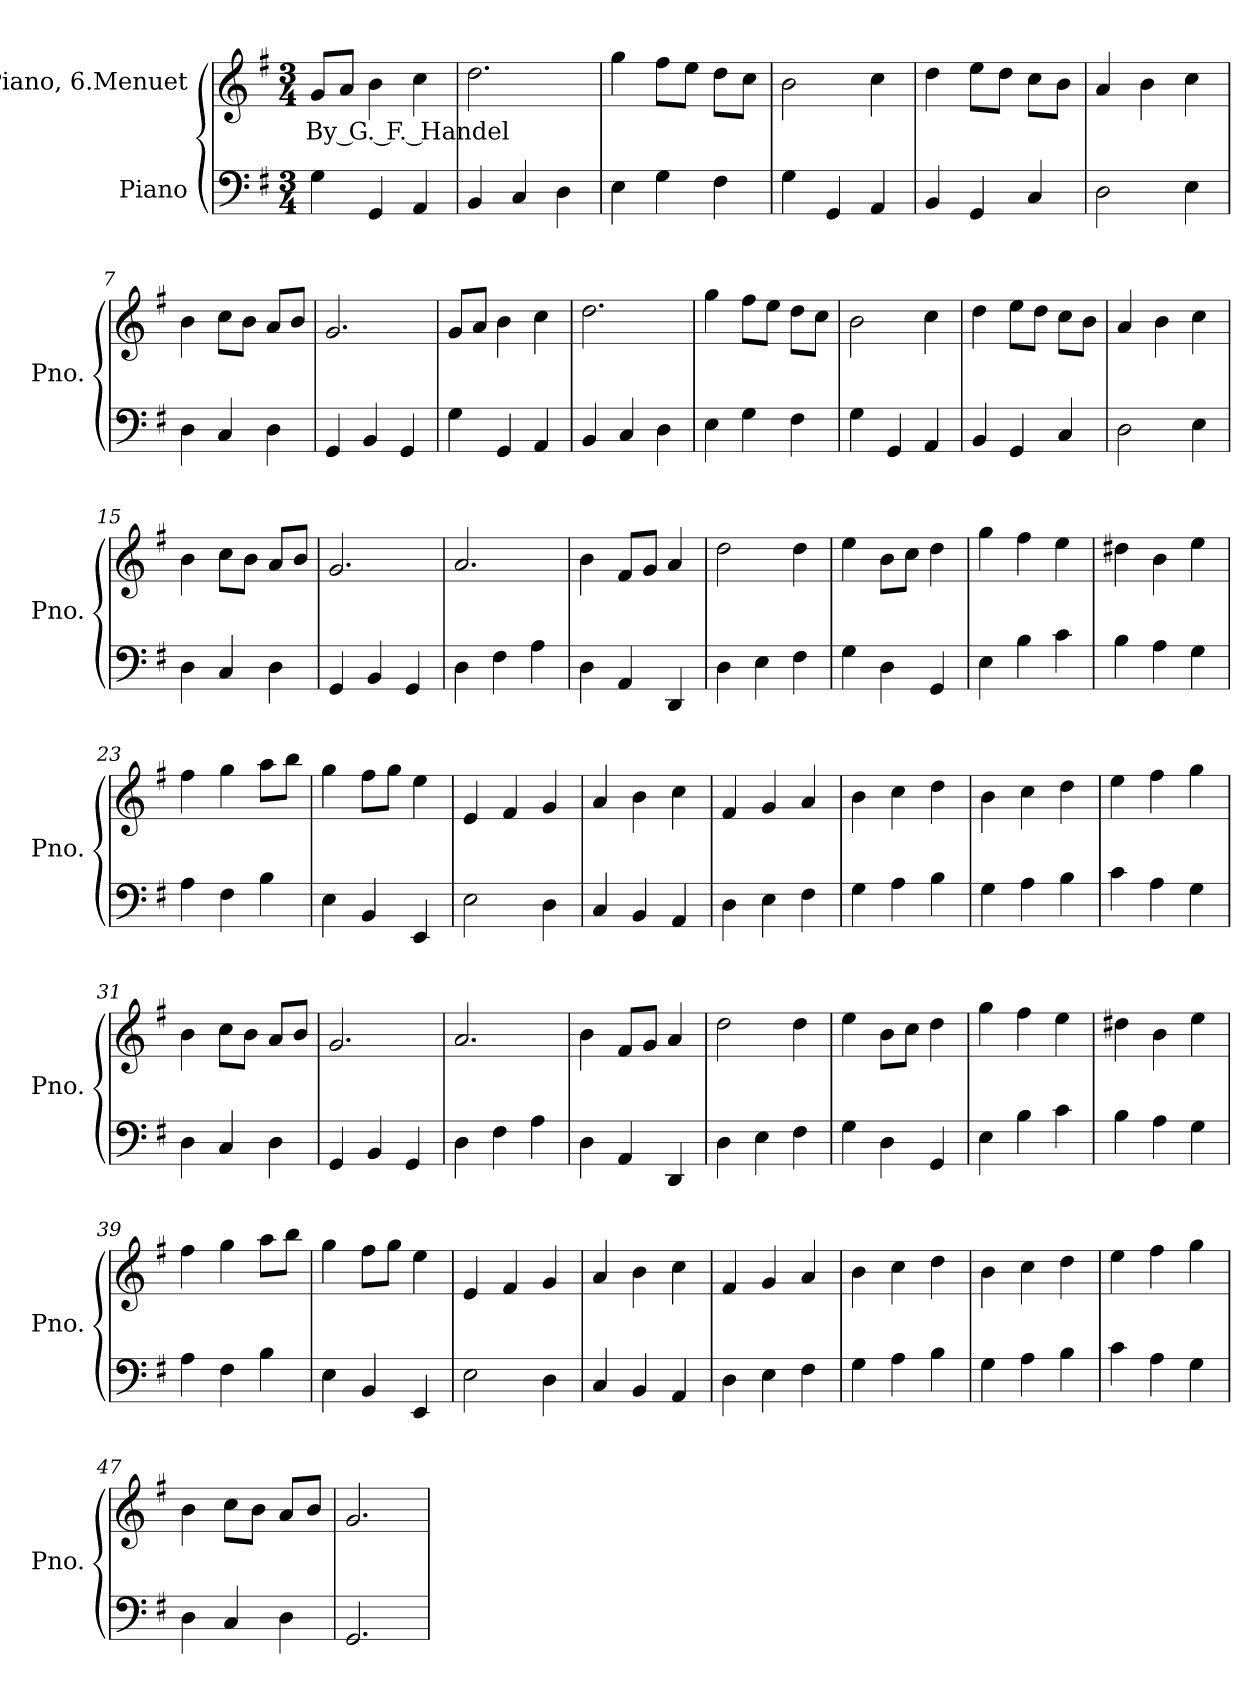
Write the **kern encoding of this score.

**kern	**kern	**text
*part2	*part1	*part1
*staff2	*staff1	*staff1
*I"Piano	*I"Piano, 6.Menuet	*
*I'Pno.	*I'Pno.	*
*clefF4	*clefG2	*
*k[f#]	*k[f#]	*
*M3/4	*M3/4	*
*MM120	*MM120	*
=1	=1	=1
!	!	!LO:LY:b
4G\	8g/L	By G. F. Handel
.	8a/J	.
4GG/	4b\	.
4AA/	4cc\	.
=2	=2	=2
4BB/	2.dd\	.
4C/	.	.
4D\	.	.
=3	=3	=3
4E\	4gg\	.
4G\	8ff#\L	.
.	8ee\J	.
4F#\	8dd\L	.
.	8cc\J	.
=4	=4	=4
4G\	2b\	.
4GG/	.	.
4AA/	4cc\	.
=5	=5	=5
4BB/	4dd\	.
4GG/	8ee\L	.
.	8dd\J	.
4C/	8cc\L	.
.	8b\J	.
=6	=6	=6
2D\	4a/	.
.	4b\	.
4E\	4cc\	.
!!LO:LB:g=z
=7	=7	=7
4D\	4b\	.
4C/	8cc\L	.
.	8b\J	.
4D\	8a/L	.
.	8b/J	.
=8	=8	=8
4GG/	2.g/	.
4BB/	.	.
4GG/	.	.
=9	=9	=9
4G\	8g/L	.
.	8a/J	.
4GG/	4b\	.
4AA/	4cc\	.
=10	=10	=10
4BB/	2.dd\	.
4C/	.	.
4D\	.	.
=11	=11	=11
4E\	4gg\	.
4G\	8ff#\L	.
.	8ee\J	.
4F#\	8dd\L	.
.	8cc\J	.
=12	=12	=12
4G\	2b\	.
4GG/	.	.
4AA/	4cc\	.
=13	=13	=13
4BB/	4dd\	.
4GG/	8ee\L	.
.	8dd\J	.
4C/	8cc\L	.
.	8b\J	.
=14	=14	=14
2D\	4a/	.
.	4b\	.
4E\	4cc\	.
!!LO:LB:g=z
=15	=15	=15
4D\	4b\	.
4C/	8cc\L	.
.	8b\J	.
4D\	8a/L	.
.	8b/J	.
=16	=16	=16
4GG/	2.g/	.
4BB/	.	.
4GG/	.	.
=17	=17	=17
4D\	2.a/	.
4F#\	.	.
4A\	.	.
=18	=18	=18
4D\	4b\	.
4AA/	8f#/L	.
.	8g/J	.
4DD/	4a/	.
=19	=19	=19
4D\	2dd\	.
4E\	.	.
4F#\	4dd\	.
=20	=20	=20
4G\	4ee\	.
4D\	8b\L	.
.	8cc\J	.
4GG/	4dd\	.
=21	=21	=21
4E\	4gg\	.
4B\	4ff#\	.
4c\	4ee\	.
=22	=22	=22
4B\	4dd#X\	.
4A\	4b\	.
4G\	4ee\	.
=23	=23	=23
4A\	4ff#\	.
4F#\	4gg\	.
4B\	8aa\L	.
.	8bb\J	.
!!LO:LB:g=z
=24	=24	=24
4E\	4gg\	.
4BB/	8ff#\L	.
.	8gg\J	.
4EE/	4ee\	.
=25	=25	=25
2E\	4e/	.
.	4f#/	.
4D\	4g/	.
=26	=26	=26
4C/	4a/	.
4BB/	4b\	.
4AA/	4cc\	.
=27	=27	=27
4D\	4f#/	.
4E\	4g/	.
4F#\	4a/	.
=28	=28	=28
4G\	4b\	.
4A\	4cc\	.
4B\	4dd\	.
=29	=29	=29
4G\	4b\	.
4A\	4cc\	.
4B\	4dd\	.
=30	=30	=30
4c\	4ee\	.
4A\	4ff#\	.
4G\	4gg\	.
=31	=31	=31
4D\	4b\	.
4C/	8cc\L	.
.	8b\J	.
4D\	8a/L	.
.	8b/J	.
=32	=32	=32
4GG/	2.g/	.
4BB/	.	.
4GG/	.	.
!!LO:LB:g=z
=33	=33	=33
4D\	2.a/	.
4F#\	.	.
4A\	.	.
=34	=34	=34
4D\	4b\	.
4AA/	8f#/L	.
.	8g/J	.
4DD/	4a/	.
=35	=35	=35
4D\	2dd\	.
4E\	.	.
4F#\	4dd\	.
=36	=36	=36
4G\	4ee\	.
4D\	8b\L	.
.	8cc\J	.
4GG/	4dd\	.
=37	=37	=37
4E\	4gg\	.
4B\	4ff#\	.
4c\	4ee\	.
=38	=38	=38
4B\	4dd#X\	.
4A\	4b\	.
4G\	4ee\	.
=39	=39	=39
4A\	4ff#\	.
4F#\	4gg\	.
4B\	8aa\L	.
.	8bb\J	.
=40	=40	=40
4E\	4gg\	.
4BB/	8ff#\L	.
.	8gg\J	.
4EE/	4ee\	.
=41	=41	=41
2E\	4e/	.
.	4f#/	.
4D\	4g/	.
!!LO:LB:g=z
=42	=42	=42
4C/	4a/	.
4BB/	4b\	.
4AA/	4cc\	.
=43	=43	=43
4D\	4f#/	.
4E\	4g/	.
4F#\	4a/	.
=44	=44	=44
4G\	4b\	.
4A\	4cc\	.
4B\	4dd\	.
=45	=45	=45
4G\	4b\	.
4A\	4cc\	.
4B\	4dd\	.
=46	=46	=46
4c\	4ee\	.
4A\	4ff#\	.
4G\	4gg\	.
=47	=47	=47
4D\	4b\	.
*	*MM110	*
4C/	8cc\L	.
*	*MM105	*
.	8b\J	.
*	*MM100	*
4D\	8a/L	.
*	*MM95	*
.	8b/J	.
=48	=48	=48
*	*MM90	*
2.GG/	2.g/	.
=	=	=
*-	*-	*-
